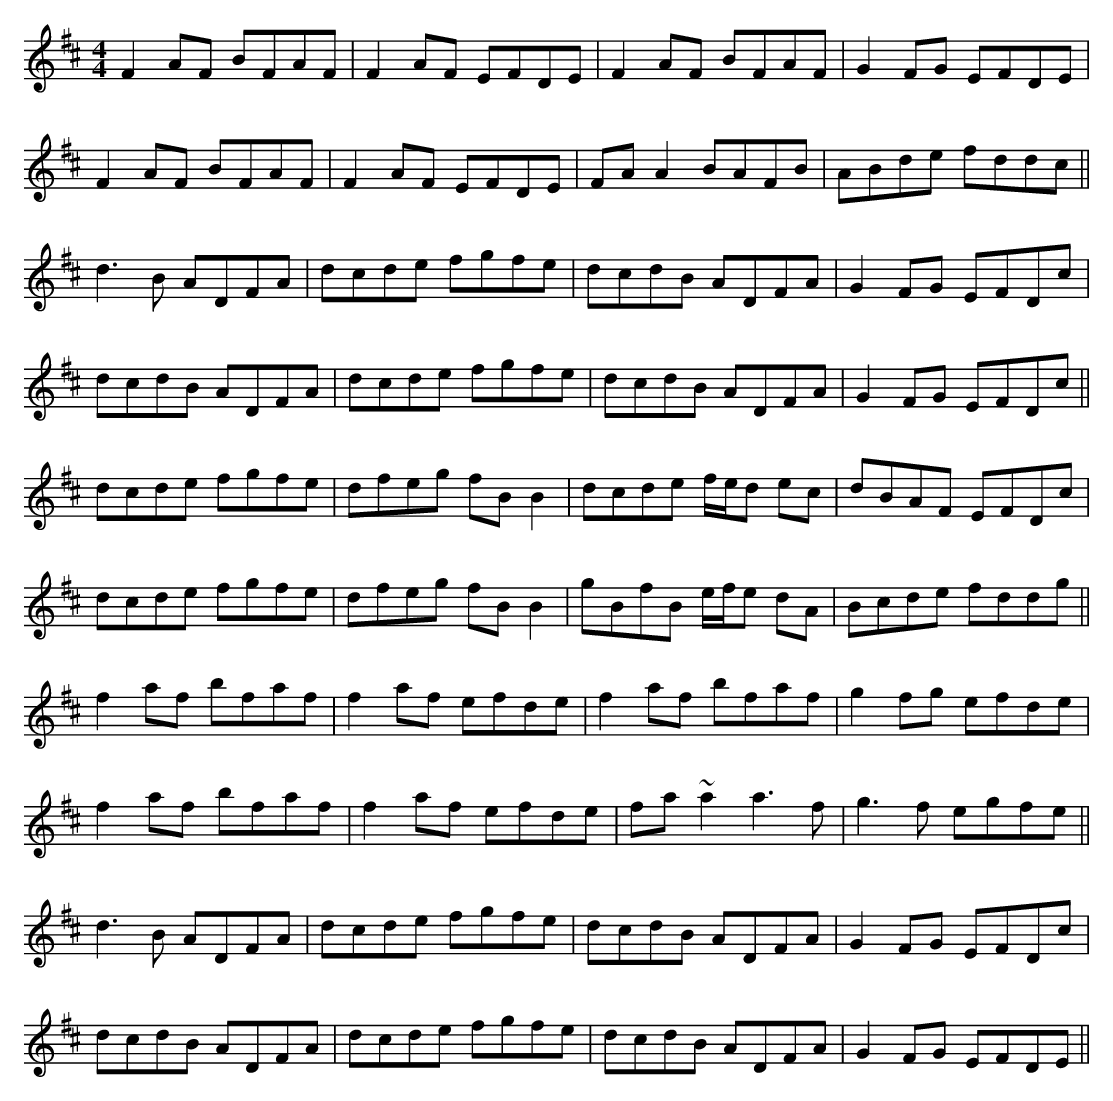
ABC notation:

X:1
M:4/4
K:D
F2AF BFAF|F2AF EFDE|F2AF BFAF|G2FG EFDE|
F2AF BFAF|F2AF EFDE|FAA2 BAFB|ABde fddc||
d3B ADFA|dcde fgfe|dcdB ADFA|G2FG EFDc|
dcdB ADFA|dcde fgfe|dcdB ADFA|G2FG EFDc||
dcde fgfe|dfeg fB B2|dcde f/e/d ec|dBAF EFDc|
dcde fgfe|dfeg fB B2|gBfB e/f/e dA|Bcde fddg||
f2 af bfaf|f2 af efde|f2 af bfaf|g2 fg efde|
f2 af bfaf|f2 af efde|fa ~a2 a3f|g3f egfe||
d3B ADFA|dcde fgfe|dcdB ADFA|G2FG EFDc|
dcdB ADFA|dcde fgfe|dcdB ADFA|G2FG EFDE||
